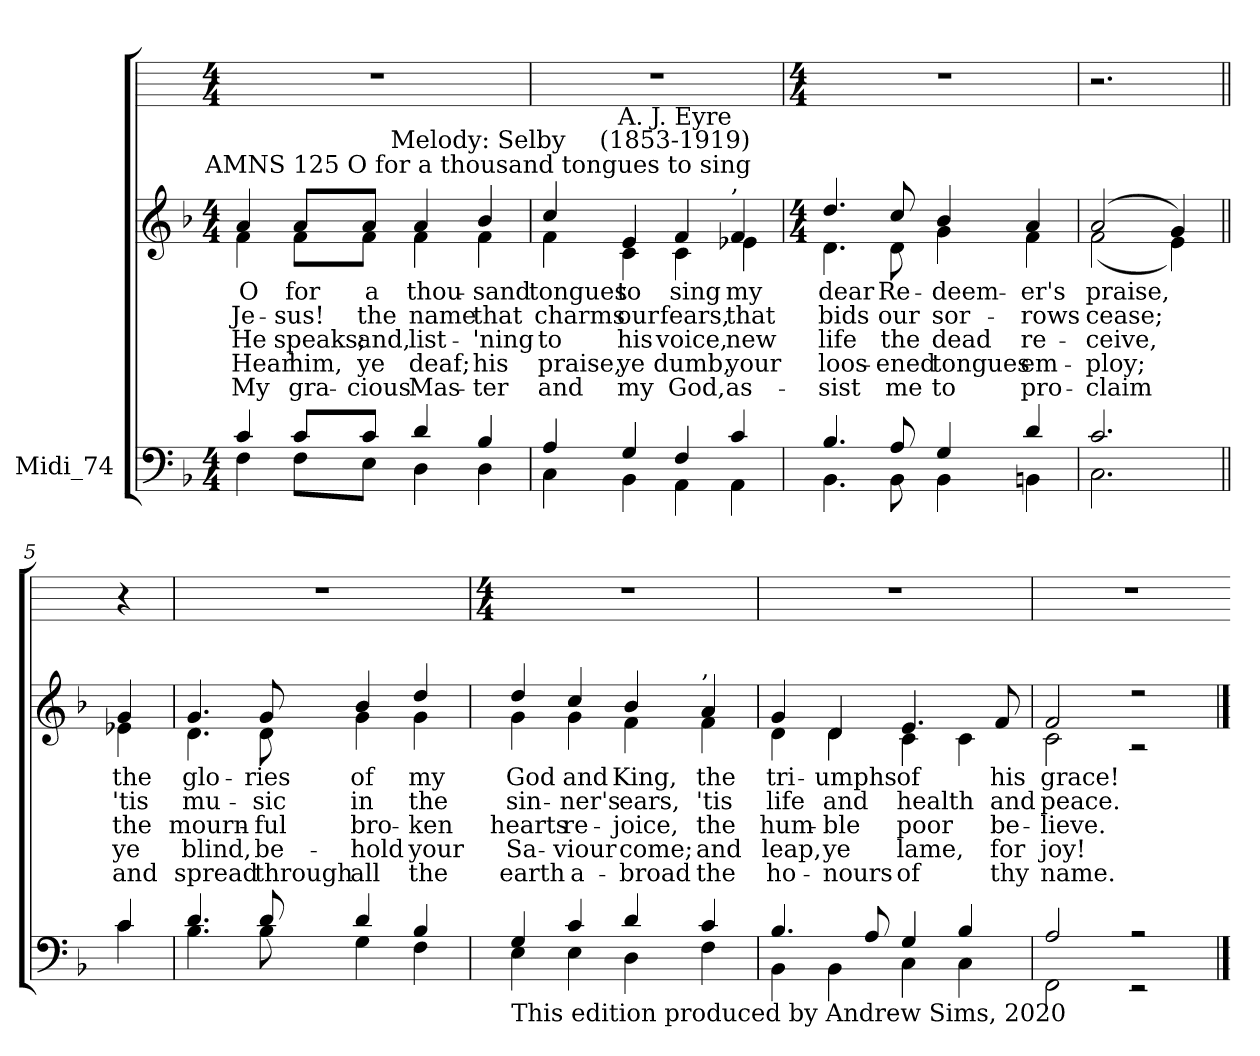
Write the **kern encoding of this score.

**kern	**kern	**text	**text	**text	**text	**text	**kern
*part3	*part2	*part2	*part2	*part2	*part2	*part2	*part1
*staff3	*staff2	*staff2	*staff2	*staff2	*staff2	*staff2	*staff1
*I"Midi_74	*	*	*	*	*	*	*
*clefF4	*clefG2	*	*	*	*	*	*
*k[b-]	*k[b-]	*	*	*	*	*	*
*F:	*F:	*	*	*	*	*	*
*M4/4	*M4/4	*	*	*	*	*	*M4/4
=1	=1	=1	=1	=1	=1	=1	=1
*^	*	*	*	*	*	*	*
!	!	!LO:TX:a:cj:t=Charles Wesley\n(1707-1788)	!	!	!	!	!	!
!	!	!	!LO:LY:b	!LO:LY:b	!LO:LY:b	!LO:LY:b	!LO:LY:b	!
*	*	*^	*	*	*	*	*	*
4c/	4F\	4a/	4f\	O	Je-	-He	Hear	My	1r
!	!	!	!	!LO:LY:b	!LO:LY:b	!LO:LY:b	!LO:LY:b	!LO:LY:b	!
8c/L	8F\L	8a/L	8f\L	for	sus!	speaks;	him,	gra-	.
!	!	!	!	!LO:LY:b	!LO:LY:b	!LO:LY:b	!LO:LY:b	!LO:LY:b	!
8c/J	8E\J	8a/J	8f\J	-a	the	and,	ye	cious	.
!	!	!	!	!LO:LY:b	!LO:LY:b	!LO:LY:b	!LO:LY:b	!LO:LY:b	!
4d/	4D\	4a/	4f\	thou-	-name	list-	-deaf;	Mas-	.
!	!	!LO:TX:a:cj:t=AMNS 125 O for a thousand tongues to sing	!	!	!	!	!	!	!
!	!	!LO:TX:a:cj:t=Melody&colon; Selby	!	!	!	!	!	!	!
!	!	!	!	!LO:LY:b	!LO:LY:b	!LO:LY:b	!LO:LY:b	!LO:LY:b	!
4B-/	4D\	4b-/	4f\	-sand	that	'ning	his	ter	.
=2	=2	=2	=2	=2	=2	=2	=2	=2	=2
!	!	!	!	!LO:LY:b	!LO:LY:b	!LO:LY:b	!LO:LY:b	!LO:LY:b	!
4A/	4C\	4cc/	4f\	tongues	charms	to	praise,	and	1r
!	!	!	!	!LO:LY:b	!LO:LY:b	!LO:LY:b	!LO:LY:b	!LO:LY:b	!
4G/	4BB-\	4e/	4c\	to	our	his	ye	my	.
!	!	!LO:TX:a:cj:t=A. J. Eyre\n(1853-1919)	!	!	!	!	!	!	!
!	!	!	!	!LO:LY:b	!LO:LY:b	!LO:LY:b	!LO:LY:b	!LO:LY:b	!
4F/	4AA\	4f/	4c\	sing	fears,	voice,	dumb,	God,	.
!	!	!LO:TX:a:t=,	!	!	!	!	!	!	!
!	!	!	!	!LO:LY:b	!LO:LY:b	!LO:LY:b	!LO:LY:b	!LO:LY:b	!
4c/	4AA\	4f/	4e-X\	my	that	new	your	as-	.
!!LO:LB:g=z
=3	=3	=3	=3	=3	=3	=3	=3	=3	=3
*	*	*M4/4	*	*	*	*	*	*	*M4/4
!	!	!	!	!LO:LY:b	!LO:LY:b	!LO:LY:b	!LO:LY:b	!LO:LY:b	!
4.B-/	4.BB-\	4.dd/	4.d\	-dear	bids	life	loos-	-sist	1r
!	!	!	!	!LO:LY:b	!LO:LY:b	!LO:LY:b	!LO:LY:b	!LO:LY:b	!
8A/	8BB-\	8cc/	8d\	Re-	-our	the	ened	me	.
!	!	!	!	!LO:LY:b	!LO:LY:b	!LO:LY:b	!LO:LY:b	!LO:LY:b	!
4G/	4BB-\	4b-/	4g\	deem-	-sor-	-dead	tongues	to	.
!	!	!	!	!LO:LY:b	!LO:LY:b	!LO:LY:b	!LO:LY:b	!LO:LY:b	!
4d/	4BBn\	4a/	4f\	er's	rows	re-	-em-	-pro-	.
=4	=4	=4	=4	=4	=4	=4	=4	=4	=4
!	!	!	!	!LO:LY:b	!LO:LY:b	!LO:LY:b	!LO:LY:b	!LO:LY:b	!
2.c/	2.C\	(>2a/	(<2f\	-praise,	cease;	ceive,	ploy;	claim	2.r
.	.	4g/)	4e\)	.	.	.	.	.	.
=5||	=5||	=5||	=5||	=5||	=5||	=5||	=5||	=5||	=5||
!	!	!	!	!LO:LY:b	!LO:LY:b	!LO:LY:b	!LO:LY:b	!LO:LY:b	!
4c/	4c\	4g/	4e-X\	the	'tis	the	ye	and	4r
=6	=6	=6	=6	=6	=6	=6	=6	=6	=6
!	!	!	!	!LO:LY:b	!LO:LY:b	!LO:LY:b	!LO:LY:b	!LO:LY:b	!
4.d/	4.B-\	4.g/	4.d\	glo-	-mu-	-mourn-	-blind,	spread	1r
!	!	!	!	!LO:LY:b	!LO:LY:b	!LO:LY:b	!LO:LY:b	!LO:LY:b	!
8d/	8B-\	8g/	8d\	ries	sic	ful	be-	-through	.
!	!	!	!	!LO:LY:b	!LO:LY:b	!LO:LY:b	!LO:LY:b	!LO:LY:b	!
4d/	4G\	4b-/	4g\	of	in	bro-	-hold	all	.
!	!	!	!	!LO:LY:b	!LO:LY:b	!LO:LY:b	!LO:LY:b	!LO:LY:b	!
4B-/	4F\	4dd/	4g\	my	the	ken	your	the	.
!!LO:LB:g=z
=7	=7	=7	=7	=7	=7	=7	=7	=7	=7
*	*	*	*	*	*	*	*	*	*M4/4
!LO:TX:b:t=This edition produced by Andrew Sims, 2020	!	!	!	!	!	!	!	!	!
!	!	!	!	!LO:LY:b	!LO:LY:b	!LO:LY:b	!LO:LY:b	!LO:LY:b	!
4G/	4E\	4dd/	4g\	God	sin-	-hearts	Sa-	-earth	1r
!	!	!	!	!LO:LY:b	!LO:LY:b	!LO:LY:b	!LO:LY:b	!LO:LY:b	!
4c/	4E\	4cc/	4g\	and	ner's	re-	-viour	a-	.
!	!	!	!	!LO:LY:b	!LO:LY:b	!LO:LY:b	!LO:LY:b	!LO:LY:b	!
4d/	4D\	4b-/	4f\	-King,	ears,	joice,	come;	broad	.
!	!	!LO:TX:a:t=,	!	!	!	!	!	!	!
!	!	!	!	!LO:LY:b	!LO:LY:b	!LO:LY:b	!LO:LY:b	!LO:LY:b	!
4c/	4F\	4a/	4f\	the	'tis	the	and	the	.
=8	=8	=8	=8	=8	=8	=8	=8	=8	=8
!	!	!	!	!LO:LY:b	!LO:LY:b	!LO:LY:b	!LO:LY:b	!LO:LY:b	!
4.B-/	4BB-\	4g/	4d\	tri-	-life	hum-	-leap,	ho-	1r
!	!	!	!	!LO:LY:b	!LO:LY:b	!LO:LY:b	!LO:LY:b	!LO:LY:b	!
.	4BB-\	4d/	4d\	-umphs	and	ble	ye	nours	.
8A/	.	.	.	.	.	.	.	.	.
!	!	!	!	!LO:LY:b	!LO:LY:b	!LO:LY:b	!LO:LY:b	!LO:LY:b	!
4G/	4C\	4.e/	4c\	of	health	poor	lame,	of	.
4B-/	4C\	.	4c\	.	.	.	.	.	.
!	!	!	!	!LO:LY:b	!LO:LY:b	!LO:LY:b	!LO:LY:b	!LO:LY:b	!
.	.	8f/	.	his	and	be-	-for	thy	.
=9	=9	=9	=9	=9	=9	=9	=9	=9	=9
!	!	!	!	!LO:LY:b	!LO:LY:b	!LO:LY:b	!LO:LY:b	!LO:LY:b	!
2A/	2FF\	2f/	2c\	grace!	peace.	lieve.	joy!	name.	1r
2r	2r	2r	2r	.	.	.	.	.	.
*v	*v	*	*	*	*	*	*	*	*
*	*v	*v	*	*	*	*	*	*
==	==	=	=	=	=	=	=
*-	*-	*-	*-	*-	*-	*-	*-
